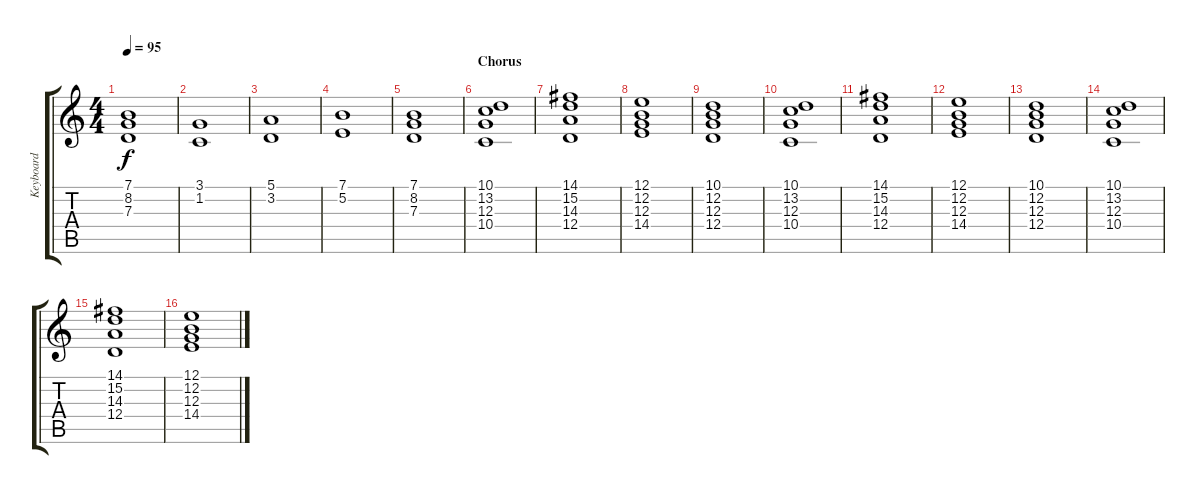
\track ("Keyboard" "Keyboard") {instrument percussiveorgan}
\staff {score tabs}
\tuning (E4 B3 G3 D3 A2 E2) {hide}
\ts (4 4)
\tempo 95
\clef g2
\ks c
(7.1 8.2 7.3).1{dy f} |
(3.1 1.2).1 |
(5.1 3.2).1 |
(7.1 5.2).1 |
(7.1 8.2 7.3).1 |
\section ("" "Chorus")
(10.1 13.2 12.3 10.4).1 |
(14.1 15.2 14.3 12.4).1 |
(12.1 12.2 12.3 14.4).1 |
(10.1 12.2 12.3 12.4).1 |
(10.1 13.2 12.3 10.4).1 |
(14.1 15.2 14.3 12.4).1 |
(12.1 12.2 12.3 14.4).1 |
(10.1 12.2 12.3 12.4).1 |
(10.1 13.2 12.3 10.4).1 |
(14.1 15.2 14.3 12.4).1 |
(12.1 12.2 12.3 14.4).1
